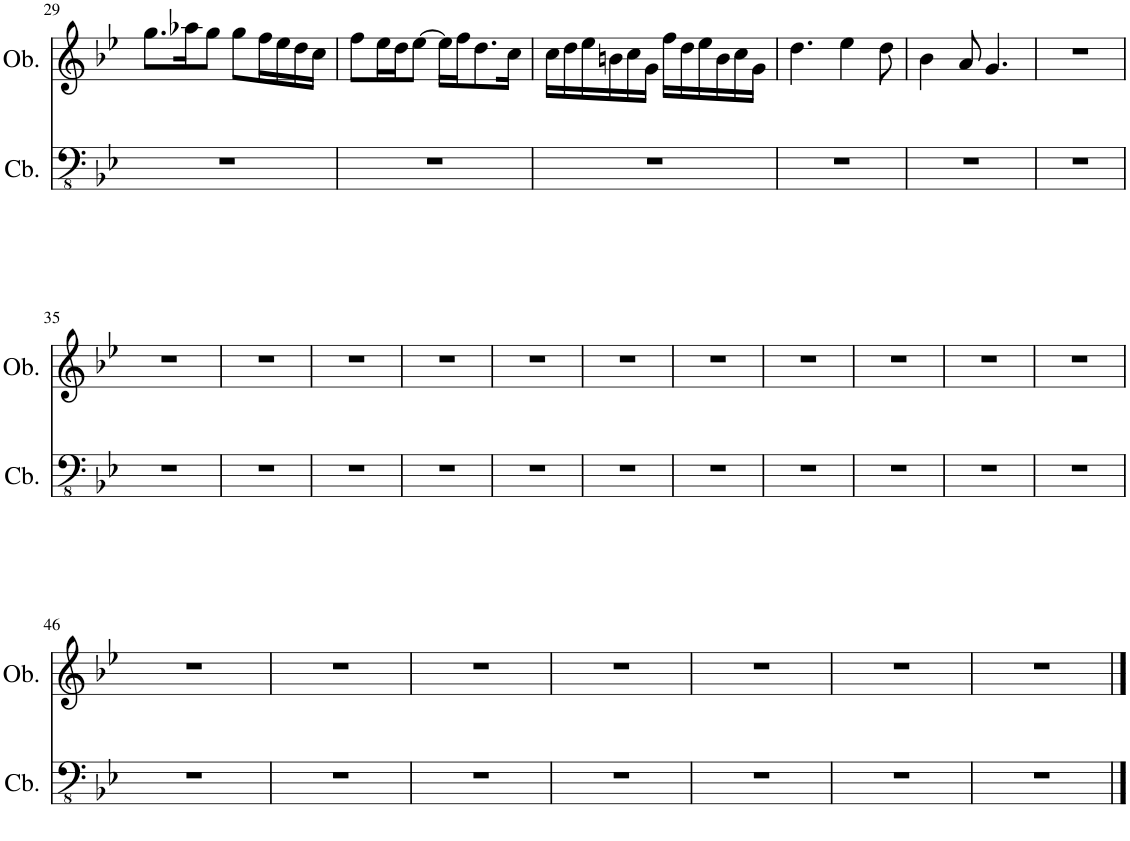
**kern	**kern
*part2	*part1
*staff2	*staff1
*I"Double Bass	*I"Oboe
*	*I'Ob.
!!LO:PB:g=z
*clefFv4	*clefG2
*Trd7c12	*
*k[b-e-]	*k[b-e-]
*M6/8	*M6/8
=29	=29
2.r	8.gg\L
.	16aa-X\K
.	8gg\J
.	8gg\L
.	16ff\L
.	16ee-\
.	16dd\
.	16cc\JJ
=30	=30
2.r	8ff\L
.	16ee-\L
.	16dd\J
.	[8ee-\J
.	16ee-\LL]
.	16ff\J
.	8.dd\
.	16cc\Jk
=31	=31
2.r	16cc\LL
.	16dd\
.	16ee-\
.	16bn\
.	16cc\
.	16g\JJ
.	16ff\LL
.	16dd\
.	16ee-\
.	16b\
.	16cc\
.	16g\JJ
=32	=32
2.r	4.dd\
.	4ee-\
.	8dd\
=33	=33
2.r	4b-\
.	8a/
.	4.g/
=34	=34
2.r	2.r
!!LO:LB:g=z
=35	=35
2.r	2.r
=36	=36
2.r	2.r
=37	=37
2.r	2.r
=38	=38
2.r	2.r
=39	=39
2.r	2.r
=40	=40
2.r	2.r
=41	=41
2.r	2.r
=42	=42
2.r	2.r
=43	=43
2.r	2.r
=44	=44
2.r	2.r
=45	=45
2.r	2.r
!!LO:LB:g=z
=46	=46
2.r	2.r
=47	=47
2.r	2.r
=48	=48
2.r	2.r
=49	=49
2.r	2.r
=50	=50
2.r	2.r
=51	=51
2.r	2.r
=52	=52
2.r	2.r
==	==
*-	*-
